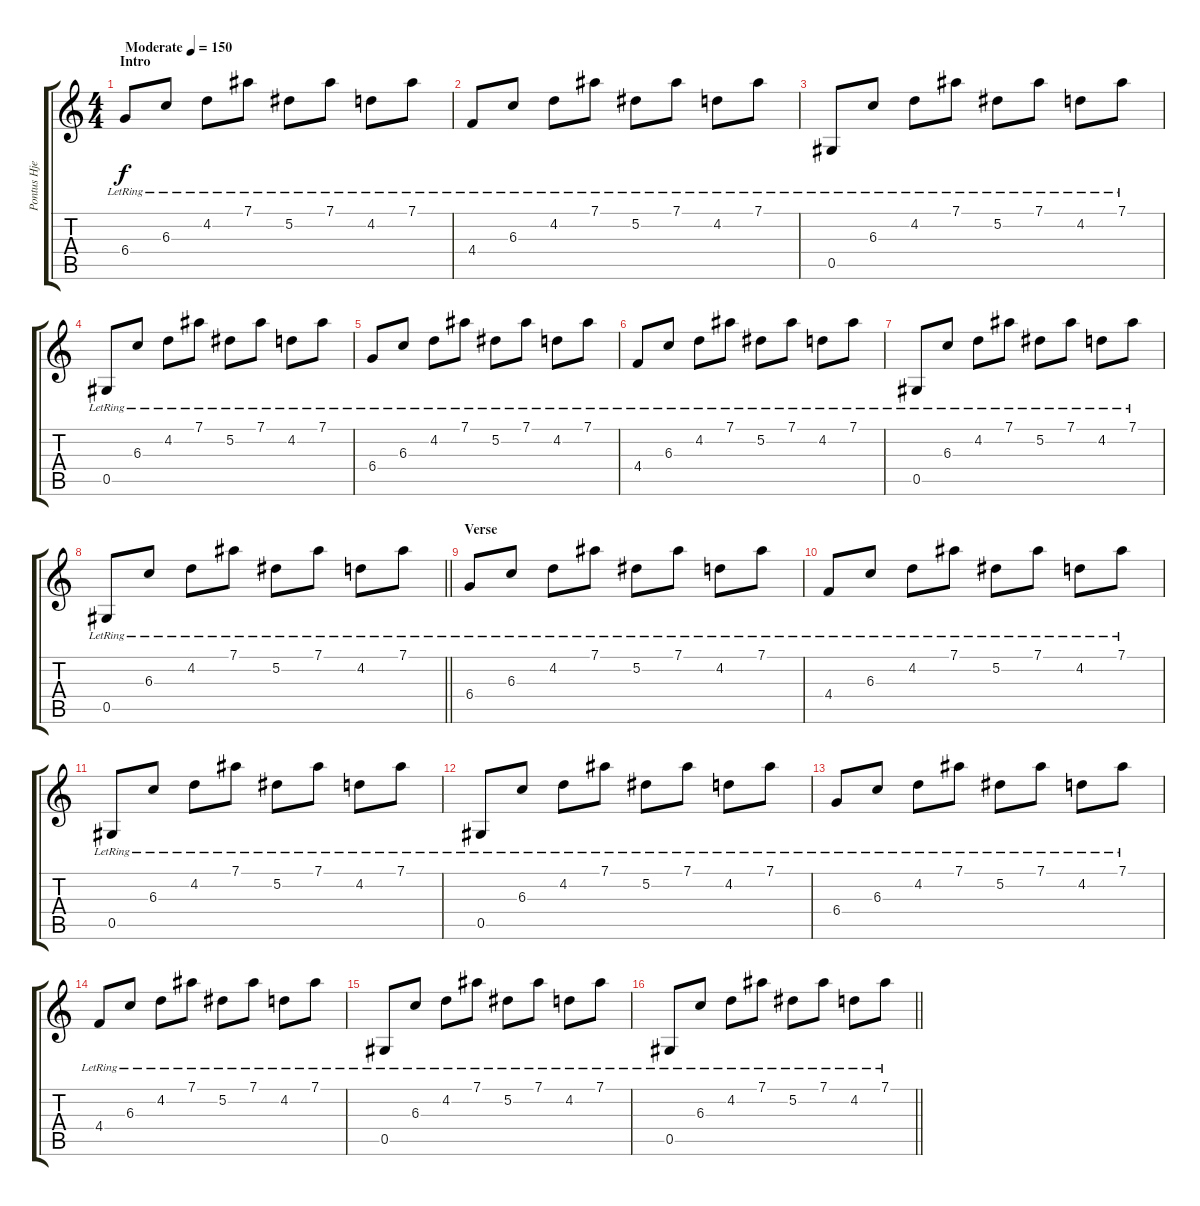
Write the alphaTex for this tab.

\track ("Pontus Hjelm" "Pontus Hje") {instrument acousticguitarsteel}
\staff {score tabs}
\tuning (Eb4 Bb3 Gb3 Db3 Ab2 Eb2) {hide}
\ts (4 4)
\section ("" "Intro")
\tempo (150 "Moderate")
\clef g2
\ks c
6.4{lr}.8{dy f instrument acousticguitarsteel} 6.3{lr}.8 4.2{lr}.8 7.1{lr}.8 5.2{lr}.8 7.1{lr}.8 4.2{lr}.8 7.1{lr}.8 |
4.4{lr}.8 6.3{lr}.8 4.2{lr}.8 7.1{lr}.8 5.2{lr}.8 7.1{lr}.8 4.2{lr}.8 7.1{lr}.8 |
0.5{lr}.8 6.3{lr}.8 4.2{lr}.8 7.1{lr}.8 5.2{lr}.8 7.1{lr}.8 4.2{lr}.8 7.1{lr}.8 |
0.5{lr}.8 6.3{lr}.8 4.2{lr}.8 7.1{lr}.8 5.2{lr}.8 7.1{lr}.8 4.2{lr}.8 7.1{lr}.8 |
6.4{lr}.8 6.3{lr}.8 4.2{lr}.8 7.1{lr}.8 5.2{lr}.8 7.1{lr}.8 4.2{lr}.8 7.1{lr}.8 |
4.4{lr}.8 6.3{lr}.8 4.2{lr}.8 7.1{lr}.8 5.2{lr}.8 7.1{lr}.8 4.2{lr}.8 7.1{lr}.8 |
0.5{lr}.8 6.3{lr}.8 4.2{lr}.8 7.1{lr}.8 5.2{lr}.8 7.1{lr}.8 4.2{lr}.8 7.1{lr}.8 |
\barLineRight lightlight
0.5{lr}.8 6.3{lr}.8 4.2{lr}.8 7.1{lr}.8 5.2{lr}.8 7.1{lr}.8 4.2{lr}.8 7.1{lr}.8 |
\section ("" "Verse")
6.4{lr}.8 6.3{lr}.8 4.2{lr}.8 7.1{lr}.8 5.2{lr}.8 7.1{lr}.8 4.2{lr}.8 7.1{lr}.8 |
4.4{lr}.8 6.3{lr}.8 4.2{lr}.8 7.1{lr}.8 5.2{lr}.8 7.1{lr}.8 4.2{lr}.8 7.1{lr}.8 |
0.5{lr}.8 6.3{lr}.8 4.2{lr}.8 7.1{lr}.8 5.2{lr}.8 7.1{lr}.8 4.2{lr}.8 7.1{lr}.8 |
0.5{lr}.8 6.3{lr}.8 4.2{lr}.8 7.1{lr}.8 5.2{lr}.8 7.1{lr}.8 4.2{lr}.8 7.1{lr}.8 |
6.4{lr}.8 6.3{lr}.8 4.2{lr}.8 7.1{lr}.8 5.2{lr}.8 7.1{lr}.8 4.2{lr}.8 7.1{lr}.8 |
4.4{lr}.8 6.3{lr}.8 4.2{lr}.8 7.1{lr}.8 5.2{lr}.8 7.1{lr}.8 4.2{lr}.8 7.1{lr}.8 |
0.5{lr}.8 6.3{lr}.8 4.2{lr}.8 7.1{lr}.8 5.2{lr}.8 7.1{lr}.8 4.2{lr}.8 7.1{lr}.8 |
\barLineRight lightlight
0.5{lr}.8 6.3{lr}.8 4.2{lr}.8 7.1{lr}.8 5.2{lr}.8 7.1{lr}.8 4.2{lr}.8 7.1{lr}.8
